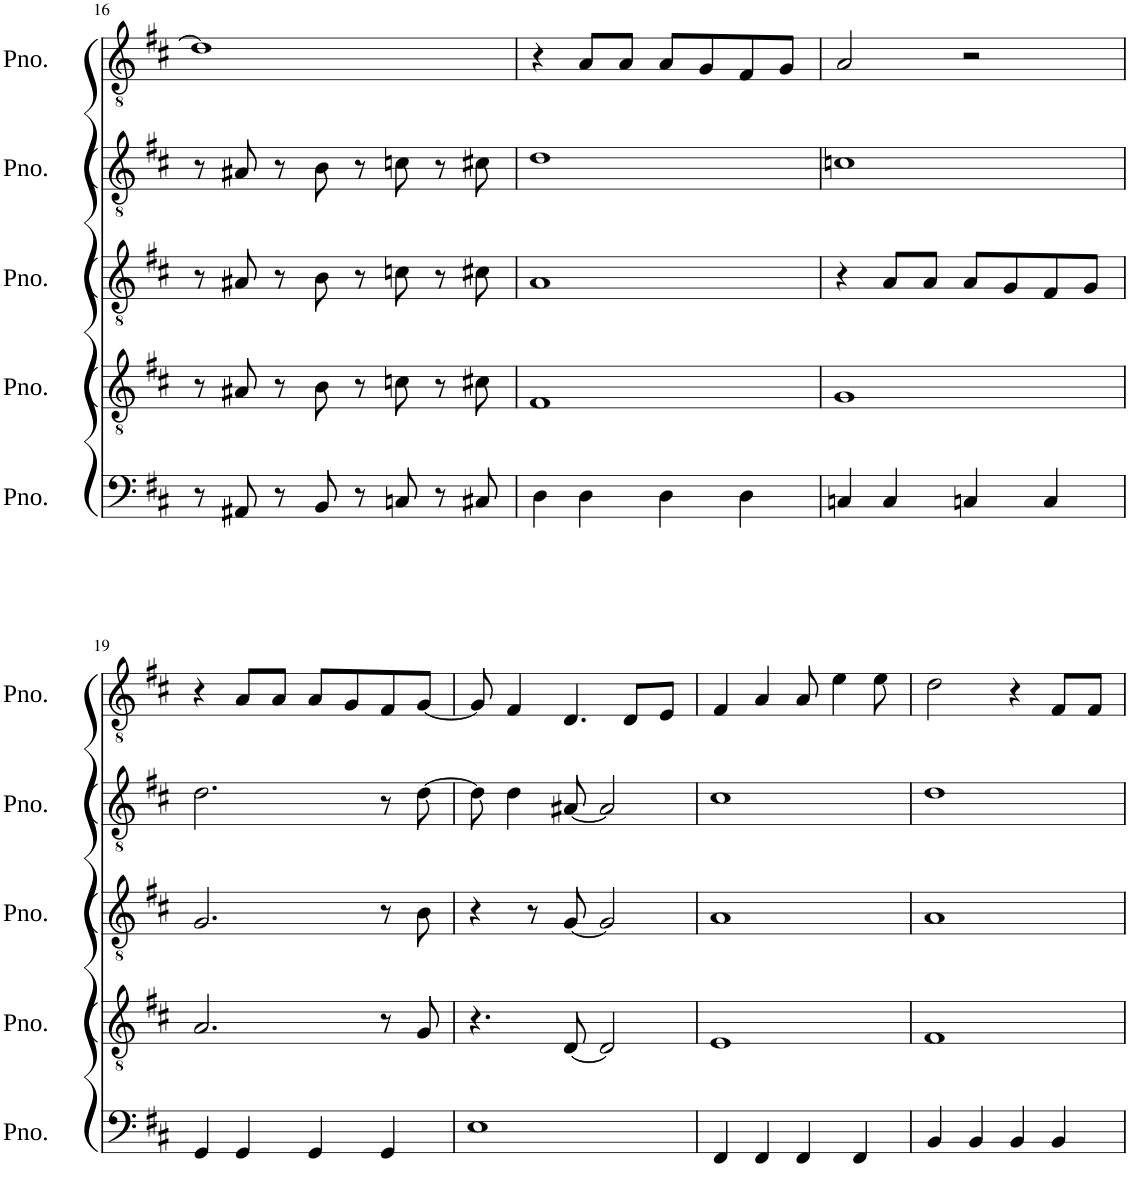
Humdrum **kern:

**kern	**kern	**kern	**kern	**kern
*part5	*part4	*part3	*part2	*part1
*staff5	*staff4	*staff3	*staff2	*staff1
*I"Piano	*I"Piano	*I"Piano	*I"Piano	*I"Piano
*I'Pno.	*I'Pno.	*I'Pno.	*I'Pno.	*I'Pno.
!!LO:PB:g=z
*clefF4	*clefGv2	*clefGv2	*clefGv2	*clefGv2
*k[f#c#]	*k[f#c#]	*k[f#c#]	*k[f#c#]	*k[f#c#]
*M4/4	*M4/4	*M4/4	*M4/4	*M4/4
=16	=16	=16	=16	=16
8r	8r	8r	8r	1d]
8AA#X/	8A#X/	8A#X/	8A#X/	.
8r	8r	8r	8r	.
8BB/	8B\	8B\	8B\	.
8r	8r	8r	8r	.
8Cn/	8cn\	8cn\	8cn\	.
8r	8r	8r	8r	.
8C#X/	8c#X\	8c#X\	8c#X\	.
=17	=17	=17	=17	=17
4D\	1F#	1A	1d	4r
4D\	.	.	.	8A/L
.	.	.	.	8A/J
4D\	.	.	.	8A/L
.	.	.	.	8G/
4D\	.	.	.	8F#/
.	.	.	.	8G/J
=18	=18	=18	=18	=18
4Cn/	1G	4r	1cn	2A/
4C/	.	8A/L	.	.
.	.	8A/J	.	.
4Cn/	.	8A/L	.	2r
.	.	8G/	.	.
4C/	.	8F#/	.	.
.	.	8G/J	.	.
!!LO:LB:g=z
=19	=19	=19	=19	=19
4GG/	2.A/	2.G/	2.d\	4r
4GG/	.	.	.	8A/L
.	.	.	.	8A/J
4GG/	.	.	.	8A/L
.	.	.	.	8G/
4GG/	8r	8r	8r	8F#/
.	8G/	8B\	[8d\	[8G/J
=20	=20	=20	=20	=20
1E	4.r	4r	8d\]	8G/]
.	.	.	4d\	4F#/
.	.	8r	.	.
.	[8D/	[8G/	[8A#X/	4.D/
.	2D/]	2G/]	2A#/]	.
.	.	.	.	8D/L
.	.	.	.	8E/J
=21	=21	=21	=21	=21
4FF#/	1E	1A	1c#	4F#/
4FF#/	.	.	.	4A/
4FF#/	.	.	.	8A/
.	.	.	.	4e\
4FF#/	.	.	.	.
.	.	.	.	8e\
=22	=22	=22	=22	=22
4BB/	1F#	1A	1d	2d\
4BB/	.	.	.	.
4BB/	.	.	.	4r
4BB/	.	.	.	8F#/L
.	.	.	.	8F#/J
=	=	=	=	=
*-	*-	*-	*-	*-
